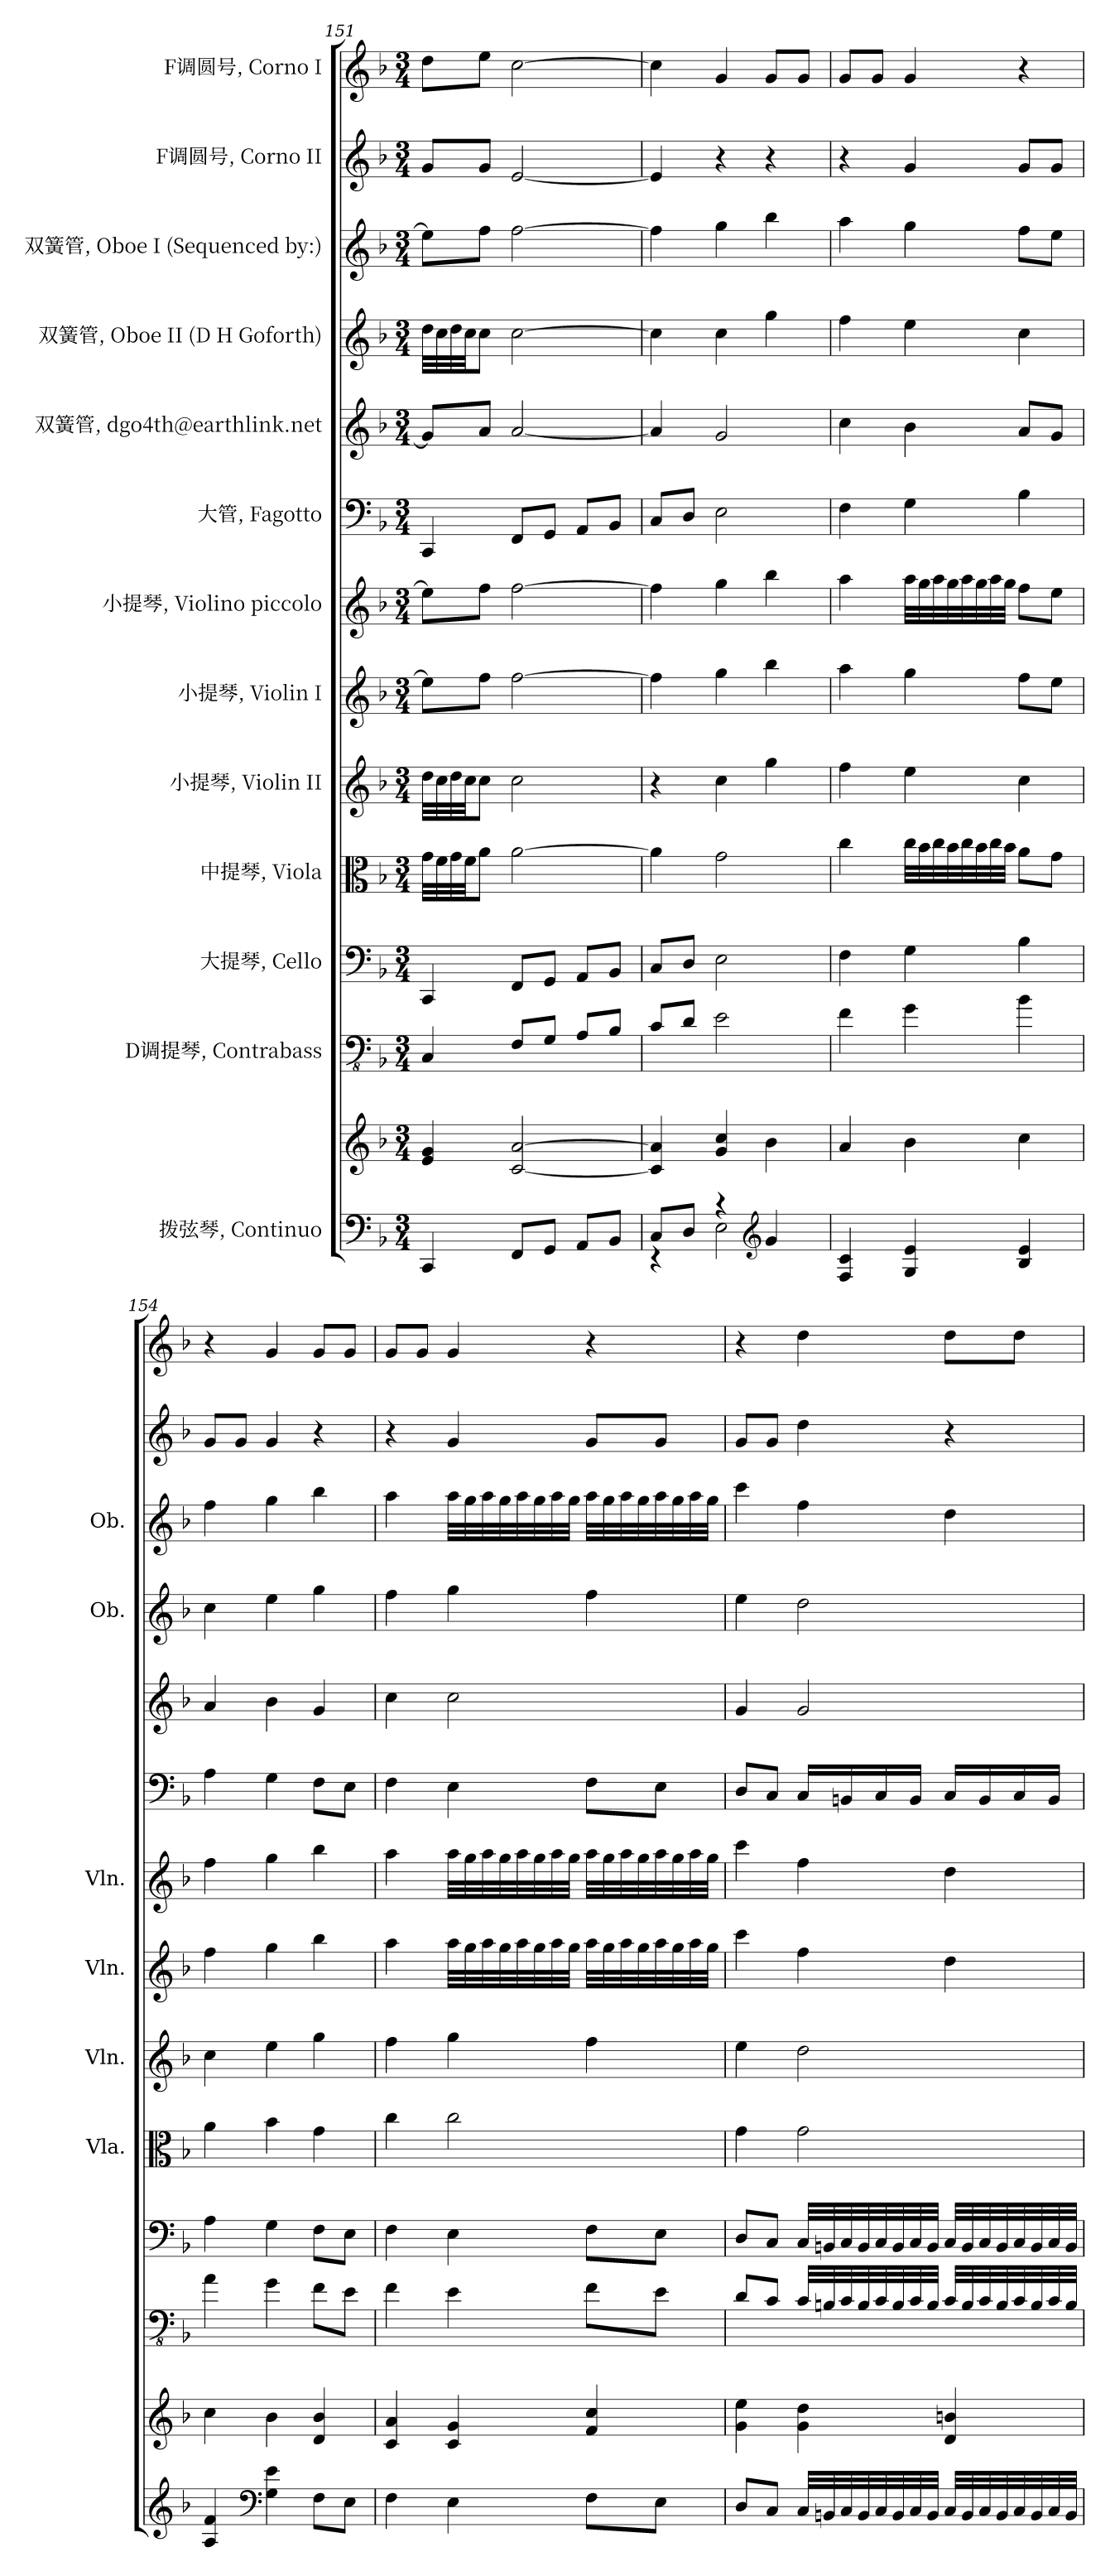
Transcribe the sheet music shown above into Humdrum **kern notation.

**kern	**kern	**kern	**kern	**kern	**kern	**kern	**kern	**kern	**kern	**kern	**kern	**kern	**kern
*part13	*part13	*part12	*part11	*part10	*part9	*part8	*part7	*part6	*part5	*part4	*part3	*part2	*part1
*staff14	*staff13	*staff12	*staff11	*staff10	*staff9	*staff8	*staff7	*staff6	*staff5	*staff4	*staff3	*staff2	*staff1
*I"拨弦琴, Continuo	*	*I"D调提琴, Contrabass	*I"大提琴, Cello	*I"中提琴, Viola	*I"小提琴, Violin II	*I"小提琴, Violin I	*I"小提琴, Violino piccolo	*I"大管, Fagotto	*I"双簧管, dgo4th@earthlink.net	*I"双簧管, Oboe II (D H Goforth)	*I"双簧管, Oboe I (Sequenced by:)	*I"F调圆号, Corno II	*I"F调圆号, Corno I
*	*	*	*	*I'Vla.	*I'Vln.	*I'Vln.	*I'Vln.	*	*	*I'Ob.	*I'Ob.	*	*
*clefF4	*clefG2	*clefFv4	*clefF4	*clefC3	*clefG2	*clefG2	*clefG2	*clefF4	*clefG2	*clefG2	*clefG2	*clefG2	*clefG2
*	*	*ITrd7c12	*	*	*	*	*	*	*	*	*	*ITrd4c7	*ITrd4c7
*k[b-]	*k[b-]	*k[b-]	*k[b-]	*k[b-]	*k[b-]	*k[b-]	*k[b-]	*k[b-]	*k[b-]	*k[b-]	*k[b-]	*k[b-e-]	*k[b-e-]
*M3/4	*M3/4	*M3/4	*M3/4	*M3/4	*M3/4	*M3/4	*M3/4	*M3/4	*M3/4	*M3/4	*M3/4	*M3/4	*M3/4
=151	=151	=151	=151	=151	=151	=151	=151	=151	=151	=151	=151	=151	=151
4CC/	4e/ 4g/	4CCC/	4CC/	32g\LLL	32dd\LLL	8ee\L]	8ee\L]	4CC/	8g/L]	32dd\LLL	8ee\L]	8c/L	8g\L
.	.	.	.	32f\	32cc\	.	.	.	.	32cc\	.	.	.
.	.	.	.	32g\	32dd\	.	.	.	.	32dd\	.	.	.
.	.	.	.	32f\JJ	32cc\JJ	.	.	.	.	32cc\JJ	.	.	.
.	.	.	.	8a\J	8cc\J	8ff\J	8ff\J	.	8a/J	8cc\J	8ff\J	8c/J	8a\J
8FF/L	[2c/ [2a/	8FFF/L	8FF/L	[2a\	2cc\	[2ff\	[2ff\	8FF/L	[2a/	[2cc\	[2ff\	[2A/	[2f\
8GG/J	.	8GGG/J	8GG/J	.	.	.	.	8GG/J	.	.	.	.	.
8AA/L	.	8AAA/L	8AA/L	.	.	.	.	8AA/L	.	.	.	.	.
8BB-/J	.	8BBB-/J	8BB-/J	.	.	.	.	8BB-/J	.	.	.	.	.
!!LO:PB:g=z
=152	=152	=152	=152	=152	=152	=152	=152	=152	=152	=152	=152	=152	=152
*^	*	*	*	*	*	*	*	*	*	*	*	*	*
8C/L	4r	4c/] 4a/]	8CC/L	8C/L	4a\]	4r	4ff\]	4ff\]	8C/L	4a/]	4cc\]	4ff\]	4A/]	4f\]
8D/J	.	.	8DD/J	8D/J	.	.	.	.	8D/J	.	.	.	.	.
4r	2E\	4g/ 4cc/	2EE\	2E\	2g\	4cc\	4gg\	4gg\	2E\	2g/	4cc\	4gg\	4r	4c/
*clefG2	*	*	*	*	*	*	*	*	*	*	*	*	*	*
4g/	.	4b-\	.	.	.	4gg\	4bb-\	4bb-\	.	.	4gg\	4bb-\	4r	8c/L
.	.	.	.	.	.	.	.	.	.	.	.	.	.	8c/J
*v	*v	*	*	*	*	*	*	*	*	*	*	*	*	*
=153	=153	=153	=153	=153	=153	=153	=153	=153	=153	=153	=153	=153	=153
4F/ 4c/	4a/	4FF\	4F\	4cc\	4ff\	4aa\	4aa\	4F\	4cc\	4ff\	4aa\	4r	8c/L
.	.	.	.	.	.	.	.	.	.	.	.	.	8c/J
4G/ 4e/	4b-\	4GG\	4G\	32cc\LLL	4ee\	4gg\	32aa\LLL	4G\	4b-\	4ee\	4gg\	4c/	4c/
.	.	.	.	32b-\	.	.	32gg\	.	.	.	.	.	.
.	.	.	.	32cc\	.	.	32aa\	.	.	.	.	.	.
.	.	.	.	32b-\	.	.	32gg\	.	.	.	.	.	.
.	.	.	.	32cc\	.	.	32aa\	.	.	.	.	.	.
.	.	.	.	32b-\	.	.	32gg\	.	.	.	.	.	.
.	.	.	.	32cc\	.	.	32aa\	.	.	.	.	.	.
.	.	.	.	32b-\JJJ	.	.	32gg\JJJ	.	.	.	.	.	.
4B-/ 4e/	4cc\	4BB-\	4B-\	8a\L	4cc\	8ff\L	8ff\L	4B-\	8a/L	4cc\	8ff\L	8c/L	4r
.	.	.	.	8g\J	.	8ee\J	8ee\J	.	8g/J	.	8ee\J	8c/J	.
=154	=154	=154	=154	=154	=154	=154	=154	=154	=154	=154	=154	=154	=154
4A/ 4f/	4cc\	4AA\	4A\	4a\	4cc\	4ff\	4ff\	4A\	4a/	4cc\	4ff\	8c/L	4r
.	.	.	.	.	.	.	.	.	.	.	.	8c/J	.
*clefF4	*	*	*	*	*	*	*	*	*	*	*	*	*
4G\ 4e\	4b-\	4GG\	4G\	4b-\	4ee\	4gg\	4gg\	4G\	4b-\	4ee\	4gg\	4c/	4c/
8F\L	4d/ 4b-/	8FF\L	8F\L	4g\	4gg\	4bb-\	4bb-\	8F\L	4g/	4gg\	4bb-\	4r	8c/L
8E\J	.	8EE\J	8E\J	.	.	.	.	8E\J	.	.	.	.	8c/J
!!LO:PB:g=z
=155	=155	=155	=155	=155	=155	=155	=155	=155	=155	=155	=155	=155	=155
4F\	4c/ 4a/	4FF\	4F\	4cc\	4ff\	4aa\	4aa\	4F\	4cc\	4ff\	4aa\	4r	8c/L
.	.	.	.	.	.	.	.	.	.	.	.	.	8c/J
4E\	4c/ 4g/	4EE\	4E\	2cc\	4gg\	32aa\LLL	32aa\LLL	4E\	2cc\	4gg\	32aa\LLL	4c/	4c/
.	.	.	.	.	.	32gg\	32gg\	.	.	.	32gg\	.	.
.	.	.	.	.	.	32aa\	32aa\	.	.	.	32aa\	.	.
.	.	.	.	.	.	32gg\	32gg\	.	.	.	32gg\	.	.
.	.	.	.	.	.	32aa\	32aa\	.	.	.	32aa\	.	.
.	.	.	.	.	.	32gg\	32gg\	.	.	.	32gg\	.	.
.	.	.	.	.	.	32aa\	32aa\	.	.	.	32aa\	.	.
.	.	.	.	.	.	32gg\JJJ	32gg\JJJ	.	.	.	32gg\JJJ	.	.
8F\L	4f/ 4cc/	8FF\L	8F\L	.	4ff\	32aa\LLL	32aa\LLL	8F\L	.	4ff\	32aa\LLL	8c/L	4r
.	.	.	.	.	.	32gg\	32gg\	.	.	.	32gg\	.	.
.	.	.	.	.	.	32aa\	32aa\	.	.	.	32aa\	.	.
.	.	.	.	.	.	32gg\	32gg\	.	.	.	32gg\	.	.
8E\J	.	8EE\J	8E\J	.	.	32aa\	32aa\	8E\J	.	.	32aa\	8c/J	.
.	.	.	.	.	.	32gg\	32gg\	.	.	.	32gg\	.	.
.	.	.	.	.	.	32aa\	32aa\	.	.	.	32aa\	.	.
.	.	.	.	.	.	32gg\JJJ	32gg\JJJ	.	.	.	32gg\JJJ	.	.
=156	=156	=156	=156	=156	=156	=156	=156	=156	=156	=156	=156	=156	=156
8D/L	4g\ 4ee\	8DD/L	8D/L	4g\	4ee\	4ccc\	4ccc\	8D/L	4g/	4ee\	4ccc\	8c/L	4r
8C/J	.	8CC/J	8C/J	.	.	.	.	8C/J	.	.	.	8c/J	.
32C/LLL	4g\ 4dd\	32CC/LLL	32C/LLL	2g\	2dd\	4ff\	4ff\	16C/LL	2g/	2dd\	4ff\	4g\	4g\
32BBn/	.	32BBBn/	32BBn/	.	.	.	.	.	.	.	.	.	.
32C/	.	32CC/	32C/	.	.	.	.	16BBn/	.	.	.	.	.
32BB/	.	32BBB/	32BB/	.	.	.	.	.	.	.	.	.	.
32C/	.	32CC/	32C/	.	.	.	.	16C/	.	.	.	.	.
32BB/	.	32BBB/	32BB/	.	.	.	.	.	.	.	.	.	.
32C/	.	32CC/	32C/	.	.	.	.	16BB/JJ	.	.	.	.	.
32BB/JJJ	.	32BBB/JJJ	32BB/JJJ	.	.	.	.	.	.	.	.	.	.
32C/LLL	4d/ 4bn/	32CC/LLL	32C/LLL	.	.	4dd\	4dd\	16C/LL	.	.	4dd\	4r	8g\L
32BB/	.	32BBB/	32BB/	.	.	.	.	.	.	.	.	.	.
32C/	.	32CC/	32C/	.	.	.	.	16BB/	.	.	.	.	.
32BB/	.	32BBB/	32BB/	.	.	.	.	.	.	.	.	.	.
32C/	.	32CC/	32C/	.	.	.	.	16C/	.	.	.	.	8g\J
32BB/	.	32BBB/	32BB/	.	.	.	.	.	.	.	.	.	.
32C/	.	32CC/	32C/	.	.	.	.	16BB/JJ	.	.	.	.	.
32BB/JJJ	.	32BBB/JJJ	32BB/JJJ	.	.	.	.	.	.	.	.	.	.
=	=	=	=	=	=	=	=	=	=	=	=	=	=
*-	*-	*-	*-	*-	*-	*-	*-	*-	*-	*-	*-	*-	*-
